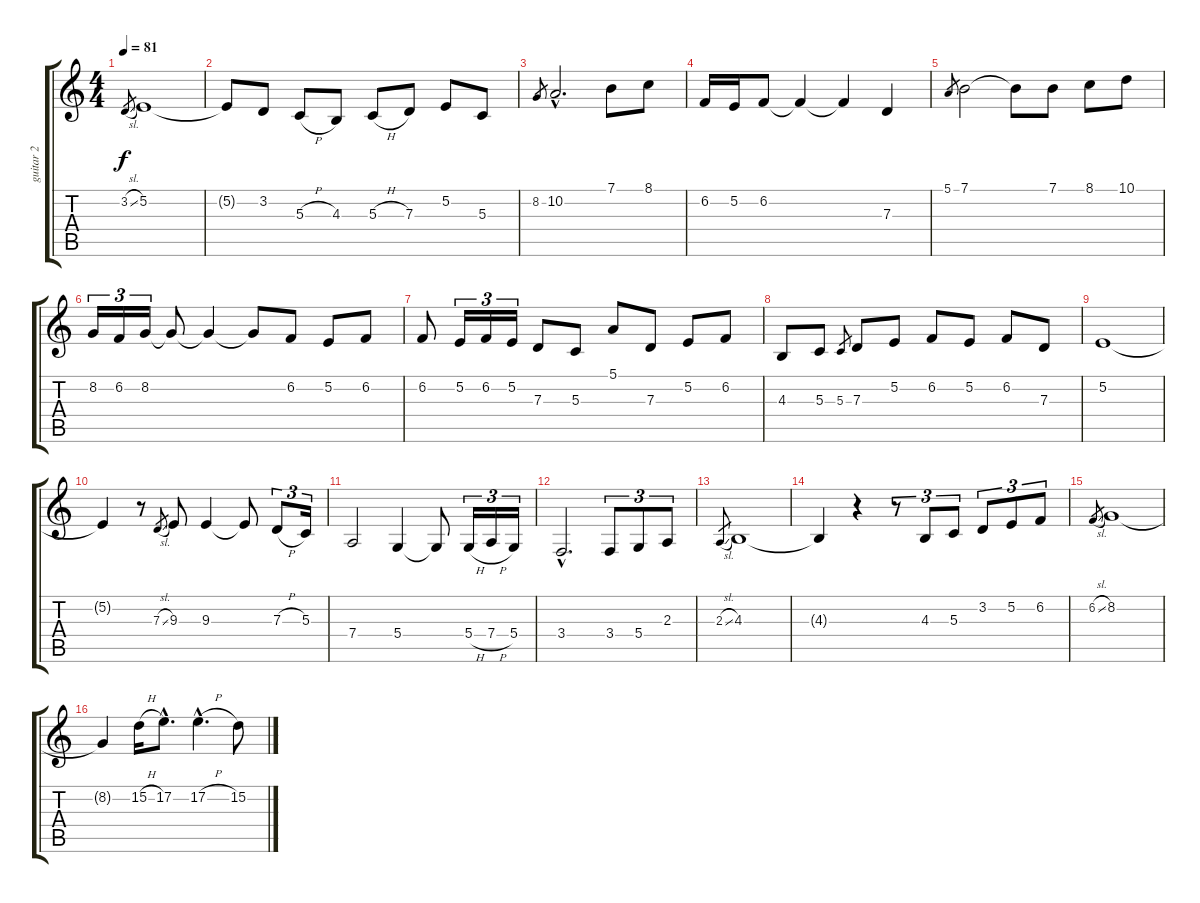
\track ("guitar 2" "guitar 2") {instrument rockorgan}
\staff {score tabs}
\tuning (E4 B3 G3 D3 A2 E2) {hide}
\ts (4 4)
\tempo 81
\clef g2
\ks c
3.2{sl}.8{gr dy f instrument rockorgan} 5.2.1 |
5.2{t}.8 3.2.8 5.3{h}.8 4.3.8 5.3{h}.8 7.3.8 5.2.8 5.3.8 |
8.2.8{gr} 10.2{hac}.2{d} 7.1.8 8.1.8 |
6.2.16 5.2.16 6.2.8 6.2{t}.4 6.2{t}.4 7.3.4 |
5.1.8{gr} 7.1.2 7.1{t}.8 7.1.8 8.1.8 10.1.8 |
8.2.16{tu (3 2)} 6.2.16{tu (3 2)} 8.2.16{tu (3 2)} 8.2{t}.8 8.2{t}.4 8.2{t}.8 6.2.8 5.2.8 6.2.8 |
6.2.8 5.2.16{tu (3 2)} 6.2.16{tu (3 2)} 5.2.16{tu (3 2)} 7.3.8 5.3.8 5.1.8 7.3.8 5.2.8 6.2.8 |
4.3.8 5.3.8 5.3.8{gr} 7.3.8 5.2.8 6.2.8 5.2.8 6.2.8 7.3.8 |
5.2.1 |
5.2{t}.4 r.8 7.3{sl}.8{gr} 9.3.8 9.3.4 9.3{t}.8 7.3{h}.8{tu (3 2)} 5.3.16{tu (3 2)} |
7.4.2 5.4.4 5.4{t}.8 5.4{h}.16{tu (3 2)} 7.4{h}.16{tu (3 2)} 5.4.16{tu (3 2)} |
3.4{hac}.2{d} 3.4.8{tu (3 2)} 5.4.8{tu (3 2)} 2.3.8{tu (3 2)} |
2.3{sl}.8{gr} 4.3.1 |
4.3{t}.4 r.4 r.8{tu (3 2)} 4.3.8{tu (3 2)} 5.3.8{tu (3 2)} 3.2.8{tu (3 2)} 5.2.8{tu (3 2)} 6.2.8{tu (3 2)} |
6.2{sl}.8{gr} 8.2.1 |
8.2{t}.4 15.2{h}.16 17.2{hac}.8{d} 17.2{h hac}.4{d} 15.2.8
